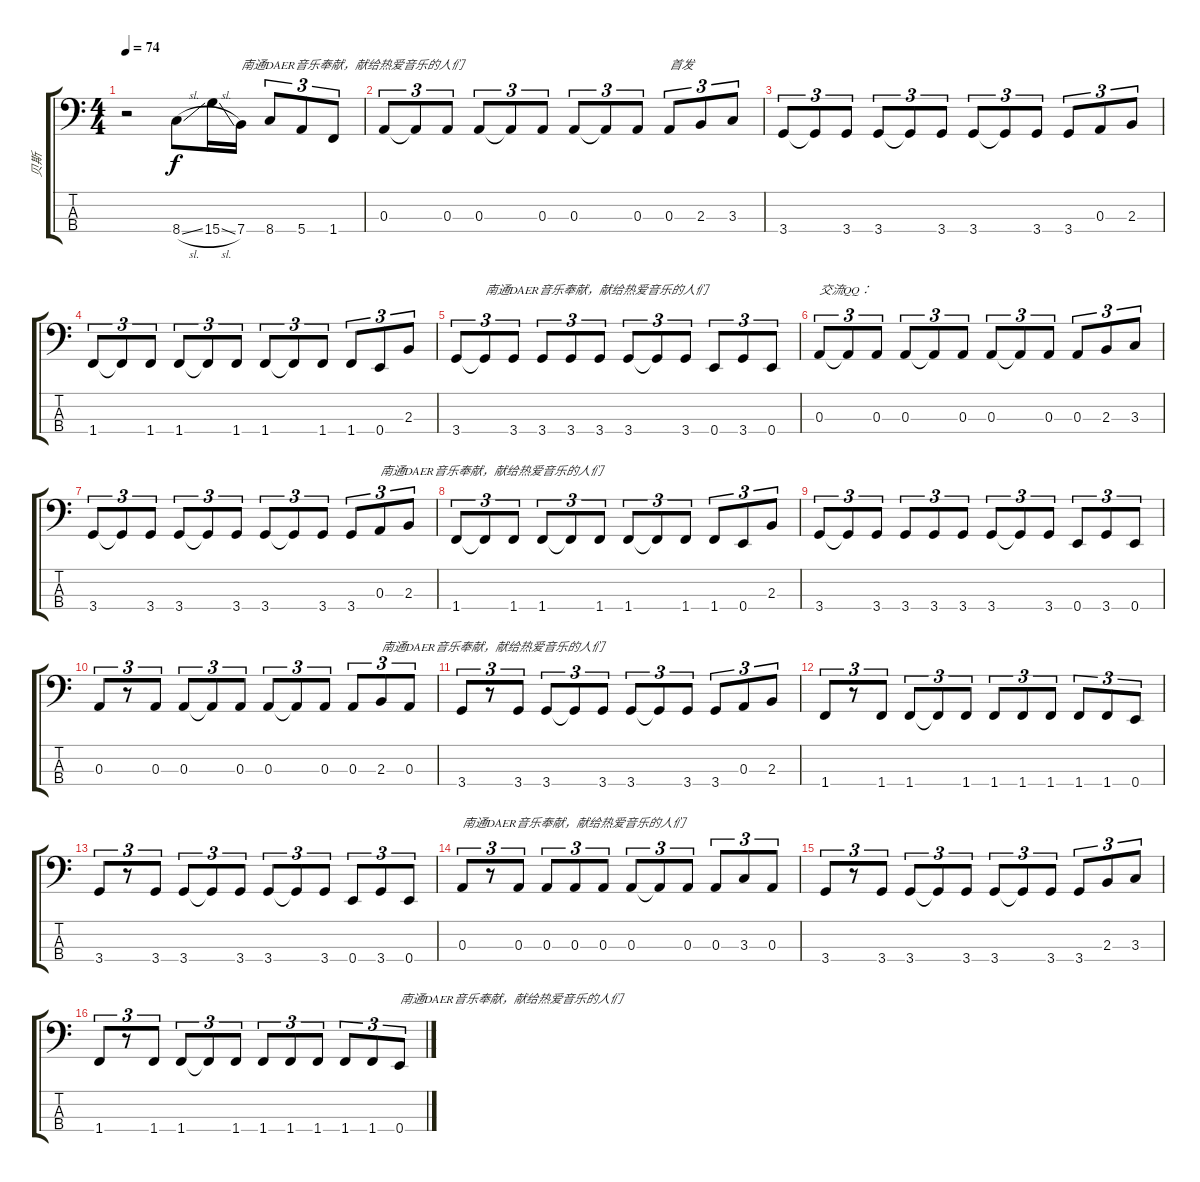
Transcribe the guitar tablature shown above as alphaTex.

\track ("贝斯" "贝斯") {instrument electricbasspick}
\staff {score tabs}
\tuning (G2 D2 A1 E1) {hide}
\ts (4 4)
\tempo 74
\clef f4
\ks c
r.2{dy f instrument electricbasspick} 8.4{sl}.8 15.4{sl}.16 7.4.16{txt "南通DAER音乐奉献，献给热爱音乐的人们"} 8.4.8{tu (3 2)} 5.4.8{tu (3 2)} 1.4.8{tu (3 2)} |
0.3.8{tu (3 2)} 0.3{t}.8{tu (3 2)} 0.3.8{tu (3 2)} 0.3.8{tu (3 2)} 0.3{t}.8{tu (3 2)} 0.3.8{tu (3 2)} 0.3.8{tu (3 2)} 0.3{t}.8{tu (3 2)} 0.3.8{tu (3 2)} 0.3.8{tu (3 2) txt "首发"} 2.3.8{tu (3 2)} 3.3.8{tu (3 2)} |
3.4.8{tu (3 2)} 3.4{t}.8{tu (3 2)} 3.4.8{tu (3 2)} 3.4.8{tu (3 2)} 3.4{t}.8{tu (3 2)} 3.4.8{tu (3 2)} 3.4.8{tu (3 2)} 3.4{t}.8{tu (3 2)} 3.4.8{tu (3 2)} 3.4.8{tu (3 2)} 0.3.8{tu (3 2)} 2.3.8{tu (3 2)} |
1.4.8{tu (3 2)} 1.4{t}.8{tu (3 2)} 1.4.8{tu (3 2)} 1.4.8{tu (3 2)} 1.4{t}.8{tu (3 2)} 1.4.8{tu (3 2)} 1.4.8{tu (3 2)} 1.4{t}.8{tu (3 2)} 1.4.8{tu (3 2)} 1.4.8{tu (3 2)} 0.4.8{tu (3 2)} 2.3.8{tu (3 2)} |
3.4.8{tu (3 2)} 3.4{t}.8{tu (3 2) txt "南通DAER音乐奉献，献给热爱音乐的人们"} 3.4.8{tu (3 2)} 3.4.8{tu (3 2)} 3.4.8{tu (3 2)} 3.4.8{tu (3 2)} 3.4.8{tu (3 2)} 3.4{t}.8{tu (3 2)} 3.4.8{tu (3 2)} 0.4.8{tu (3 2)} 3.4.8{tu (3 2)} 0.4.8{tu (3 2)} |
0.3.8{tu (3 2) txt "交流QQ："} 0.3{t}.8{tu (3 2)} 0.3.8{tu (3 2)} 0.3.8{tu (3 2)} 0.3{t}.8{tu (3 2)} 0.3.8{tu (3 2)} 0.3.8{tu (3 2)} 0.3{t}.8{tu (3 2)} 0.3.8{tu (3 2)} 0.3.8{tu (3 2)} 2.3.8{tu (3 2)} 3.3.8{tu (3 2)} |
3.4.8{tu (3 2)} 3.4{t}.8{tu (3 2)} 3.4.8{tu (3 2)} 3.4.8{tu (3 2)} 3.4{t}.8{tu (3 2)} 3.4.8{tu (3 2)} 3.4.8{tu (3 2)} 3.4{t}.8{tu (3 2)} 3.4.8{tu (3 2)} 3.4.8{tu (3 2)} 0.3.8{tu (3 2) txt "南通DAER音乐奉献，献给热爱音乐的人们"} 2.3.8{tu (3 2)} |
1.4.8{tu (3 2)} 1.4{t}.8{tu (3 2)} 1.4.8{tu (3 2)} 1.4.8{tu (3 2)} 1.4{t}.8{tu (3 2)} 1.4.8{tu (3 2)} 1.4.8{tu (3 2)} 1.4{t}.8{tu (3 2)} 1.4.8{tu (3 2)} 1.4.8{tu (3 2)} 0.4.8{tu (3 2)} 2.3.8{tu (3 2)} |
3.4.8{tu (3 2)} 3.4{t}.8{tu (3 2)} 3.4.8{tu (3 2)} 3.4.8{tu (3 2)} 3.4.8{tu (3 2)} 3.4.8{tu (3 2)} 3.4.8{tu (3 2)} 3.4{t}.8{tu (3 2)} 3.4.8{tu (3 2)} 0.4.8{tu (3 2)} 3.4.8{tu (3 2)} 0.4.8{tu (3 2)} |
0.3.8{tu (3 2)} r.8{tu (3 2)} 0.3.8{tu (3 2)} 0.3.8{tu (3 2)} 0.3{t}.8{tu (3 2)} 0.3.8{tu (3 2)} 0.3.8{tu (3 2)} 0.3{t}.8{tu (3 2)} 0.3.8{tu (3 2)} 0.3.8{tu (3 2)} 2.3.8{tu (3 2) txt "南通DAER音乐奉献，献给热爱音乐的人们"} 0.3.8{tu (3 2)} |
3.4.8{tu (3 2)} r.8{tu (3 2)} 3.4.8{tu (3 2)} 3.4.8{tu (3 2)} 3.4{t}.8{tu (3 2)} 3.4.8{tu (3 2)} 3.4.8{tu (3 2)} 3.4{t}.8{tu (3 2)} 3.4.8{tu (3 2)} 3.4.8{tu (3 2)} 0.3.8{tu (3 2)} 2.3.8{tu (3 2)} |
1.4.8{tu (3 2)} r.8{tu (3 2)} 1.4.8{tu (3 2)} 1.4.8{tu (3 2)} 1.4{t}.8{tu (3 2)} 1.4.8{tu (3 2)} 1.4.8{tu (3 2)} 1.4.8{tu (3 2)} 1.4.8{tu (3 2)} 1.4.8{tu (3 2)} 1.4.8{tu (3 2)} 0.4.8{tu (3 2)} |
3.4.8{tu (3 2)} r.8{tu (3 2)} 3.4.8{tu (3 2)} 3.4.8{tu (3 2)} 3.4{t}.8{tu (3 2)} 3.4.8{tu (3 2)} 3.4.8{tu (3 2)} 3.4{t}.8{tu (3 2)} 3.4.8{tu (3 2)} 0.4.8{tu (3 2)} 3.4.8{tu (3 2)} 0.4.8{tu (3 2)} |
0.3.8{tu (3 2) txt "南通DAER音乐奉献，献给热爱音乐的人们"} r.8{tu (3 2)} 0.3.8{tu (3 2)} 0.3.8{tu (3 2)} 0.3.8{tu (3 2)} 0.3.8{tu (3 2)} 0.3.8{tu (3 2)} 0.3{t}.8{tu (3 2)} 0.3.8{tu (3 2)} 0.3.8{tu (3 2)} 3.3.8{tu (3 2)} 0.3.8{tu (3 2)} |
3.4.8{tu (3 2)} r.8{tu (3 2)} 3.4.8{tu (3 2)} 3.4.8{tu (3 2)} 3.4{t}.8{tu (3 2)} 3.4.8{tu (3 2)} 3.4.8{tu (3 2)} 3.4{t}.8{tu (3 2)} 3.4.8{tu (3 2)} 3.4.8{tu (3 2)} 2.3.8{tu (3 2)} 3.3.8{tu (3 2)} |
1.4.8{tu (3 2)} r.8{tu (3 2)} 1.4.8{tu (3 2)} 1.4.8{tu (3 2)} 1.4{t}.8{tu (3 2)} 1.4.8{tu (3 2)} 1.4.8{tu (3 2)} 1.4.8{tu (3 2)} 1.4.8{tu (3 2)} 1.4.8{tu (3 2)} 1.4.8{tu (3 2)} 0.4.8{tu (3 2) txt "南通DAER音乐奉献，献给热爱音乐的人们"}
